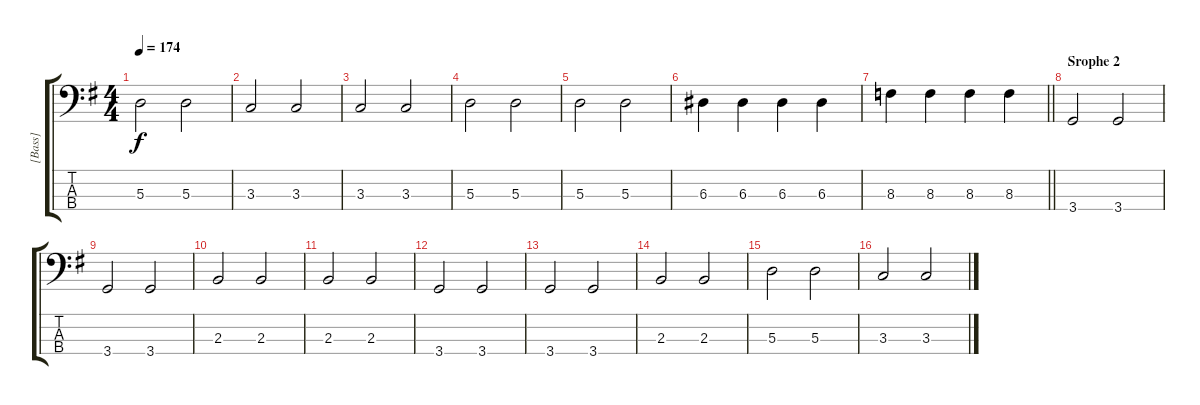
\track ("[Bass]" "[Bass]") {instrument electricbassfinger}
\staff {score tabs}
\tuning (G2 D2 A1 E1) {hide}
\ts (4 4)
\tempo 174
\clef f4
\ks g
5.3.2{dy f} 5.3.2 |
3.3.2 3.3.2 |
3.3.2 3.3.2 |
5.3.2 5.3.2 |
5.3.2 5.3.2 |
6.3.4 6.3.4 6.3.4 6.3.4 |
\barLineRight lightlight
8.3.4 8.3.4 8.3.4 8.3.4 |
\section ("" "Srophe 2")
3.4.2 3.4.2 |
3.4.2 3.4.2 |
2.3.2 2.3.2 |
2.3.2 2.3.2 |
3.4.2 3.4.2 |
3.4.2 3.4.2 |
2.3.2 2.3.2 |
5.3.2 5.3.2 |
3.3.2 3.3.2
